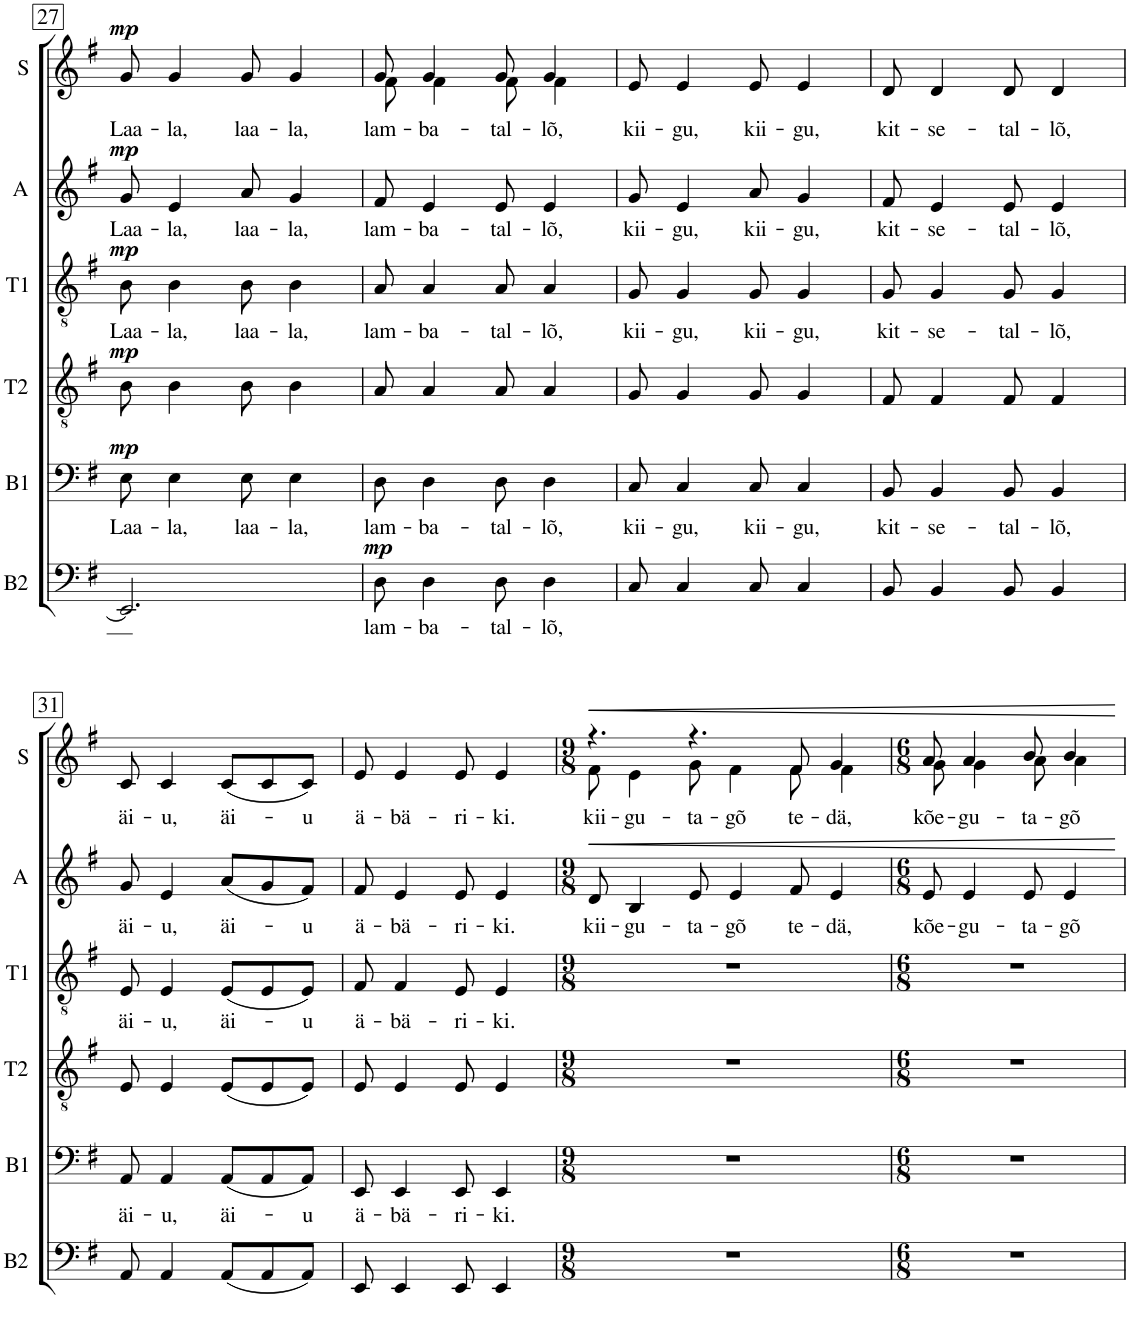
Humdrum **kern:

**kern	**text	**dynam	**kern	**text	**dynam	**kern	**dynam	**kern	**text	**dynam	**kern	**text	**dynam	**kern	**text	**dynam
*part6	*part6	*part6	*part5	*part5	*part5	*part4	*part4	*part3	*part3	*part3	*part2	*part2	*part2	*part1	*part1	*part1
*staff6	*staff6	*staff6	*staff5	*staff5	*staff5	*staff4	*staff4	*staff3	*staff3	*staff3	*staff2	*staff2	*staff2	*staff1	*staff1	*staff1
*I"Bass	*	*	*I"Bariton	*	*	*I"Tenor II	*	*I"Tenor I	*	*	*I"Alto	*	*	*I"Soprano	*	*
*I'B2	*	*	*I'B1	*	*	*I'T2	*	*I'T1	*	*	*I'A	*	*	*I'S	*	*
!!LO:PB:g=z
*clefF4	*	*	*clefF4	*	*	*clefGv2	*	*clefGv2	*	*	*clefG2	*	*	*clefG2	*	*
*	*	*	*	*	*	*	*	*	*	*	*Trd1c2	*	*	*	*	*
*k[f#]	*	*	*k[f#]	*	*	*k[f#]	*	*k[f#]	*	*	*k[f#]	*	*	*k[f#]	*	*
*M6/8	*	*	*M6/8	*	*	*M6/8	*	*M6/8	*	*	*M6/8	*	*	*M6/8	*	*
=27	=27	=27	=27	=27	=27	=27	=27	=27	=27	=27	=27	=27	=27	=27	=27	=27
!	!	!	!	!LO:LY:b	!LO:DY:a	!	!LO:DY:a	!	!LO:LY:b	!LO:DY:a	!	!LO:LY:b	!LO:DY:a	!	!LO:LY:b	!LO:DY:a
2.EE/]	.	.	8E\	Laa-	mp	8B\	mp	8B\	Laa-	mp	8g/	Laa-	mp	8g/	Laa-	mp
!	!	!	!	!LO:LY:b	!	!	!	!	!LO:LY:b	!	!	!LO:LY:b	!	!	!LO:LY:b	!
.	.	.	4E\	-la,	.	4B\	.	4B\	-la,	.	4e/	-la,	.	4g/	-la,	.
!	!	!	!	!LO:LY:b	!	!	!	!	!LO:LY:b	!	!	!LO:LY:b	!	!	!LO:LY:b	!
.	.	.	8E\	laa-	.	8B\	.	8B\	laa-	.	8a/	laa-	.	8g/	laa-	.
!	!	!	!	!LO:LY:b	!	!	!	!	!LO:LY:b	!	!	!LO:LY:b	!	!	!LO:LY:b	!
.	.	.	4E\	-la,	.	4B\	.	4B\	-la,	.	4g/	-la,	.	4g/	-la,	.
=28	=28	=28	=28	=28	=28	=28	=28	=28	=28	=28	=28	=28	=28	=28	=28	=28
!	!LO:LY:b	!LO:DY:a	!	!LO:LY:b	!	!	!	!	!LO:LY:b	!	!	!LO:LY:b	!	!	!LO:LY:b	!
*	*	*	*	*	*	*	*	*	*	*	*	*	*	*^	*	*
8D\	lam-	mp	8D\	lam-	.	8A/	.	8A/	lam-	.	8f#/	lam-	.	8g/	8f#\	lam-	.
!	!LO:LY:b	!	!	!LO:LY:b	!	!	!	!	!LO:LY:b	!	!	!LO:LY:b	!	!	!	!LO:LY:b	!
4D\	-ba-	.	4D\	-ba-	.	4A/	.	4A/	-ba-	.	4e/	-ba-	.	4g/	4f#\	-ba-	.
!	!LO:LY:b	!	!	!LO:LY:b	!	!	!	!	!LO:LY:b	!	!	!LO:LY:b	!	!	!	!LO:LY:b	!
8D\	-tal-	.	8D\	-tal-	.	8A/	.	8A/	-tal-	.	8e/	-tal-	.	8g/	8f#\	-tal-	.
!	!LO:LY:b	!	!	!LO:LY:b	!	!	!	!	!LO:LY:b	!	!	!LO:LY:b	!	!	!	!LO:LY:b	!
4D\	-lõ,	.	4D\	-lõ,	.	4A/	.	4A/	-lõ,	.	4e/	-lõ,	.	4g/	4f#\	-lõ,	.
=29	=29	=29	=29	=29	=29	=29	=29	=29	=29	=29	=29	=29	=29	=29	=29	=29	=29
!	!	!	!	!LO:LY:b	!	!	!	!	!LO:LY:b	!	!	!LO:LY:b	!	!	!	!LO:LY:b	!
*	*	*	*	*	*	*	*	*	*	*	*	*	*	*v	*v	*	*
8C/	.	.	8C/	kii-	.	8G/	.	8G/	kii-	.	8g/	kii-	.	8e/	kii-	.
!	!	!	!	!LO:LY:b	!	!	!	!	!LO:LY:b	!	!	!LO:LY:b	!	!	!LO:LY:b	!
4C/	.	.	4C/	-gu,	.	4G/	.	4G/	-gu,	.	4e/	-gu,	.	4e/	-gu,	.
!	!	!	!	!LO:LY:b	!	!	!	!	!LO:LY:b	!	!	!LO:LY:b	!	!	!LO:LY:b	!
8C/	.	.	8C/	kii-	.	8G/	.	8G/	kii-	.	8a/	kii-	.	8e/	kii-	.
!	!	!	!	!LO:LY:b	!	!	!	!	!LO:LY:b	!	!	!LO:LY:b	!	!	!LO:LY:b	!
4C/	.	.	4C/	-gu,	.	4G/	.	4G/	-gu,	.	4g/	-gu,	.	4e/	-gu,	.
=30	=30	=30	=30	=30	=30	=30	=30	=30	=30	=30	=30	=30	=30	=30	=30	=30
!	!	!	!	!LO:LY:b	!	!	!	!	!LO:LY:b	!	!	!LO:LY:b	!	!	!LO:LY:b	!
8BB/	.	.	8BB/	kit-	.	8F#/	.	8G/	kit-	.	8f#/	kit-	.	8d/	kit-	.
!	!	!	!	!LO:LY:b	!	!	!	!	!LO:LY:b	!	!	!LO:LY:b	!	!	!LO:LY:b	!
4BB/	.	.	4BB/	-se-	.	4F#/	.	4G/	-se-	.	4e/	-se-	.	4d/	-se-	.
!	!	!	!	!LO:LY:b	!	!	!	!	!LO:LY:b	!	!	!LO:LY:b	!	!	!LO:LY:b	!
8BB/	.	.	8BB/	-tal-	.	8F#/	.	8G/	-tal-	.	8e/	-tal-	.	8d/	-tal-	.
!	!	!	!	!LO:LY:b	!	!	!	!	!LO:LY:b	!	!	!LO:LY:b	!	!	!LO:LY:b	!
4BB/	.	.	4BB/	-lõ,	.	4F#/	.	4G/	-lõ,	.	4e/	-lõ,	.	4d/	-lõ,	.
!!LO:LB:g=z
=31	=31	=31	=31	=31	=31	=31	=31	=31	=31	=31	=31	=31	=31	=31	=31	=31
!	!	!	!	!LO:LY:b	!	!	!	!	!LO:LY:b	!	!	!LO:LY:b	!	!	!LO:LY:b	!
8AA/	.	.	8AA/	äi-	.	8E/	.	8E/	äi-	.	8g/	äi-	.	8c/	äi-	.
!	!	!	!	!LO:LY:b	!	!	!	!	!LO:LY:b	!	!	!LO:LY:b	!	!	!LO:LY:b	!
4AA/	.	.	4AA/	-u,	.	4E/	.	4E/	-u,	.	4e/	-u,	.	4c/	-u,	.
!	!	!	!	!LO:LY:b	!	!	!	!	!LO:LY:b	!	!	!LO:LY:b	!	!	!LO:LY:b	!
(8AA/L	.	.	(8AA/L	äi-	.	(8E/L	.	(8E/L	äi-	.	(8a/L	äi-	.	(8c/L	äi-	.
8AA/	.	.	8AA/	.	.	8E/	.	8E/	.	.	8g/	.	.	8c/	.	.
!	!	!	!	!LO:LY:b	!	!	!	!	!LO:LY:b	!	!	!LO:LY:b	!	!	!LO:LY:b	!
8AA/J)	.	.	8AA/J)	-u	.	8E/J)	.	8E/J)	-u	.	8f#/J)	-u	.	8c/J)	-u	.
=32	=32	=32	=32	=32	=32	=32	=32	=32	=32	=32	=32	=32	=32	=32	=32	=32
!	!	!	!	!LO:LY:b	!	!	!	!	!LO:LY:b	!	!	!LO:LY:b	!	!	!LO:LY:b	!
8EE/	.	.	8EE/	ä-	.	8E/	.	8F#/	ä-	.	8f#/	ä-	.	8e/	ä-	.
!	!	!	!	!LO:LY:b	!	!	!	!	!LO:LY:b	!	!	!LO:LY:b	!	!	!LO:LY:b	!
4EE/	.	.	4EE/	-bä-	.	4E/	.	4F#/	-bä-	.	4e/	-bä-	.	4e/	-bä-	.
!	!	!	!	!LO:LY:b	!	!	!	!	!LO:LY:b	!	!	!LO:LY:b	!	!	!LO:LY:b	!
8EE/	.	.	8EE/	-ri-	.	8E/	.	8E/	-ri-	.	8e/	-ri-	.	8e/	-ri-	.
!	!	!	!	!LO:LY:b	!	!	!	!	!LO:LY:b	!	!	!LO:LY:b	!	!	!LO:LY:b	!
4EE/	.	.	4EE/	-ki.	.	4E/	.	4E/	-ki.	.	4e/	-ki.	.	4e/	-ki.	.
=33	=33	=33	=33	=33	=33	=33	=33	=33	=33	=33	=33	=33	=33	=33	=33	=33
*M9/8	*	*	*M9/8	*	*	*M9/8	*	*M9/8	*	*	*M9/8	*	*	*M9/8	*	*
!	!	!	!	!	!	!	!	!	!	!	!	!LO:LY:b	!LO:HP:b	!	!LO:LY:b	!LO:HP:b
*	*	*	*	*	*	*	*	*	*	*	*	*	*	*^	*	*
8%9r	.	.	8%9r	.	.	8%9r	.	8%9r	.	.	8d/	kii-	<	4.r	8f#\	kii-	<
!	!	!	!	!	!	!	!	!	!	!	!	!LO:LY:b	!	!	!	!LO:LY:b	!
.	.	.	.	.	.	.	.	.	.	.	4B/	-gu-	.	.	4e\	-gu-	.
!	!	!	!	!	!	!	!	!	!	!	!	!LO:LY:b	!	!	!	!LO:LY:b	!
.	.	.	.	.	.	.	.	.	.	.	8e/	-ta-	.	4.r	8g\	-ta-	.
!	!	!	!	!	!	!	!	!	!	!	!	!LO:LY:b	!	!	!	!LO:LY:b	!
.	.	.	.	.	.	.	.	.	.	.	4e/	-gõ	.	.	4f#\	-gõ	.
!	!	!	!	!	!	!	!	!	!	!	!	!LO:LY:b	!	!	!	!LO:LY:b	!
.	.	.	.	.	.	.	.	.	.	.	8f#/	te-	.	8f#/	8f#\	te-	.
!	!	!	!	!	!	!	!	!	!	!	!	!LO:LY:b	!	!	!	!LO:LY:b	!
.	.	.	.	.	.	.	.	.	.	.	4e/	-dä,	.	4g/	4f#\	-dä,	.
=34	=34	=34	=34	=34	=34	=34	=34	=34	=34	=34	=34	=34	=34	=34	=34	=34	=34
*M6/8	*	*	*M6/8	*	*	*M6/8	*	*M6/8	*	*	*M6/8	*	*	*M6/8	*	*	*
!	!	!	!	!	!	!	!	!	!	!	!	!LO:LY:b	!	!	!	!LO:LY:b	!
2.r	.	.	2.r	.	.	2.r	.	2.r	.	.	8e/	kõe-	.	8a/	8g\	kõe-	.
!	!	!	!	!	!	!	!	!	!	!	!	!LO:LY:b	!	!	!	!LO:LY:b	!
.	.	.	.	.	.	.	.	.	.	.	4e/	-gu-	.	4a/	4g\	-gu-	.
!	!	!	!	!	!	!	!	!	!	!	!	!LO:LY:b	!	!	!	!LO:LY:b	!
.	.	.	.	.	.	.	.	.	.	.	8e/	-ta-	.	8b/	8a\	-ta-	.
!	!	!	!	!	!	!	!	!	!	!	!	!LO:LY:b	!	!	!	!LO:LY:b	!
.	.	.	.	.	.	.	.	.	.	.	4e/	-gõ	.	4b/	4a\	-gõ	.
*	*	*	*	*	*	*	*	*	*	*	*	*	*	*v	*v	*	*
.	.	.	.	.	.	.	.	.	.	.	.	.	[	.	.	[
=	=	=	=	=	=	=	=	=	=	=	=	=	=	=	=	=
*-	*-	*-	*-	*-	*-	*-	*-	*-	*-	*-	*-	*-	*-	*-	*-	*-
